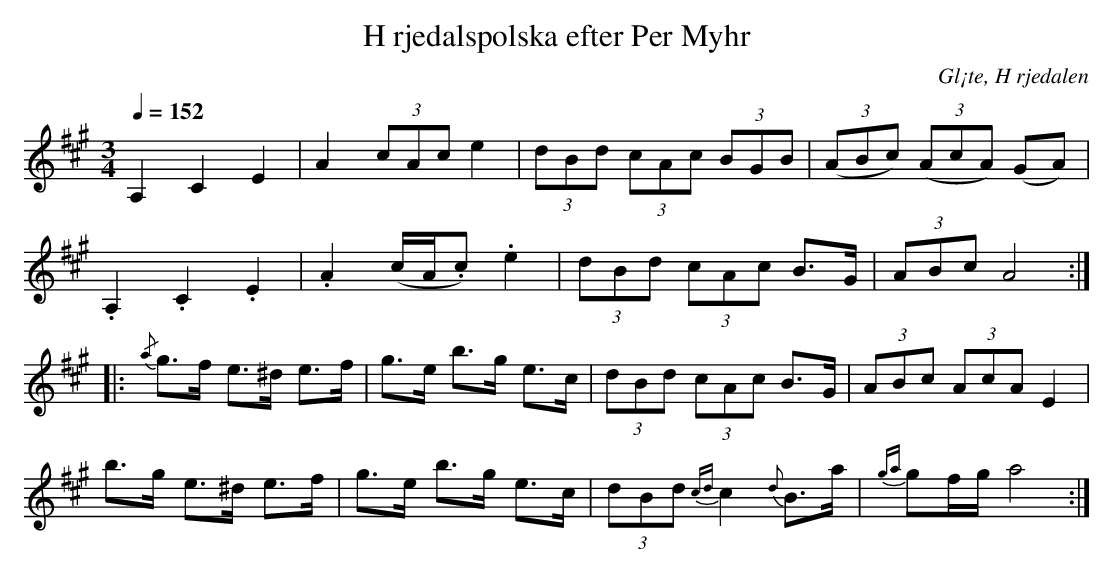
X:1
T:H rjedalspolska efter Per Myhr
O:Gl¡te, H rjedalen
M:3/4
L:1/8
Q:1/4=152
K:A
A,2 C2 E2|A2 (3cAc e2|(3dBd (3cAc (3BGB|((3ABc) ((3AcA) (GA)|!
.A,2 .C2 .E2|.A2 (c/A/.c) .e2|(3dBd (3cAc B>G|(3ABc A4::!
{/a}g>f e>^d e>f|g>e b>g e>c|(3dBd (3cAc B>G|(3ABc (3AcA E2|!
b>g e>^d e>f|g>e b>g e>c|(3dBd {cd}c2 {d}B>a|{ga}gf/g/ a4:|]
